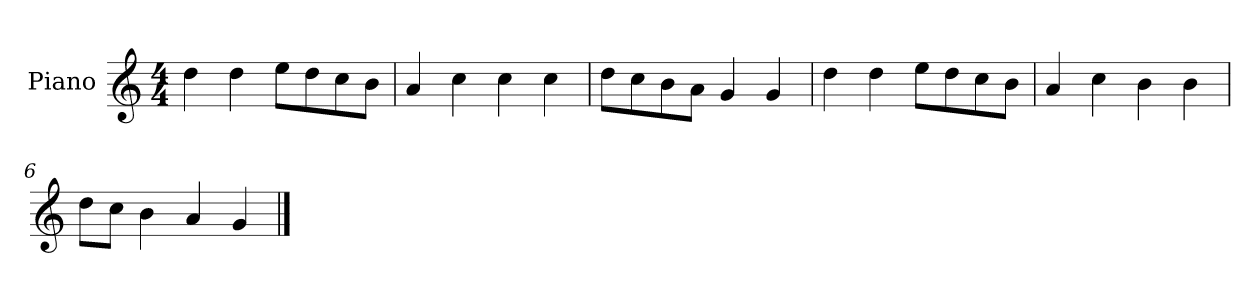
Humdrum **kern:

**kern
*part1
*staff1
*I"Piano
*I'P-no
*clefG2
*k[]
*M4/4
*MM90
=1
4dd\
4dd\
8ee\L
8dd\
8cc\
8b\J
=2
4a/
4cc\
4cc\
4cc\
=3
8dd\L
8cc\
8b\
8a\J
4g/
4g/
=4
4dd\
4dd\
8ee\L
8dd\
8cc\
8b\J
=5
4a/
4cc\
4b\
4b\
=6
8dd\L
8cc\J
4b\
4a/
4g/
==
*-
